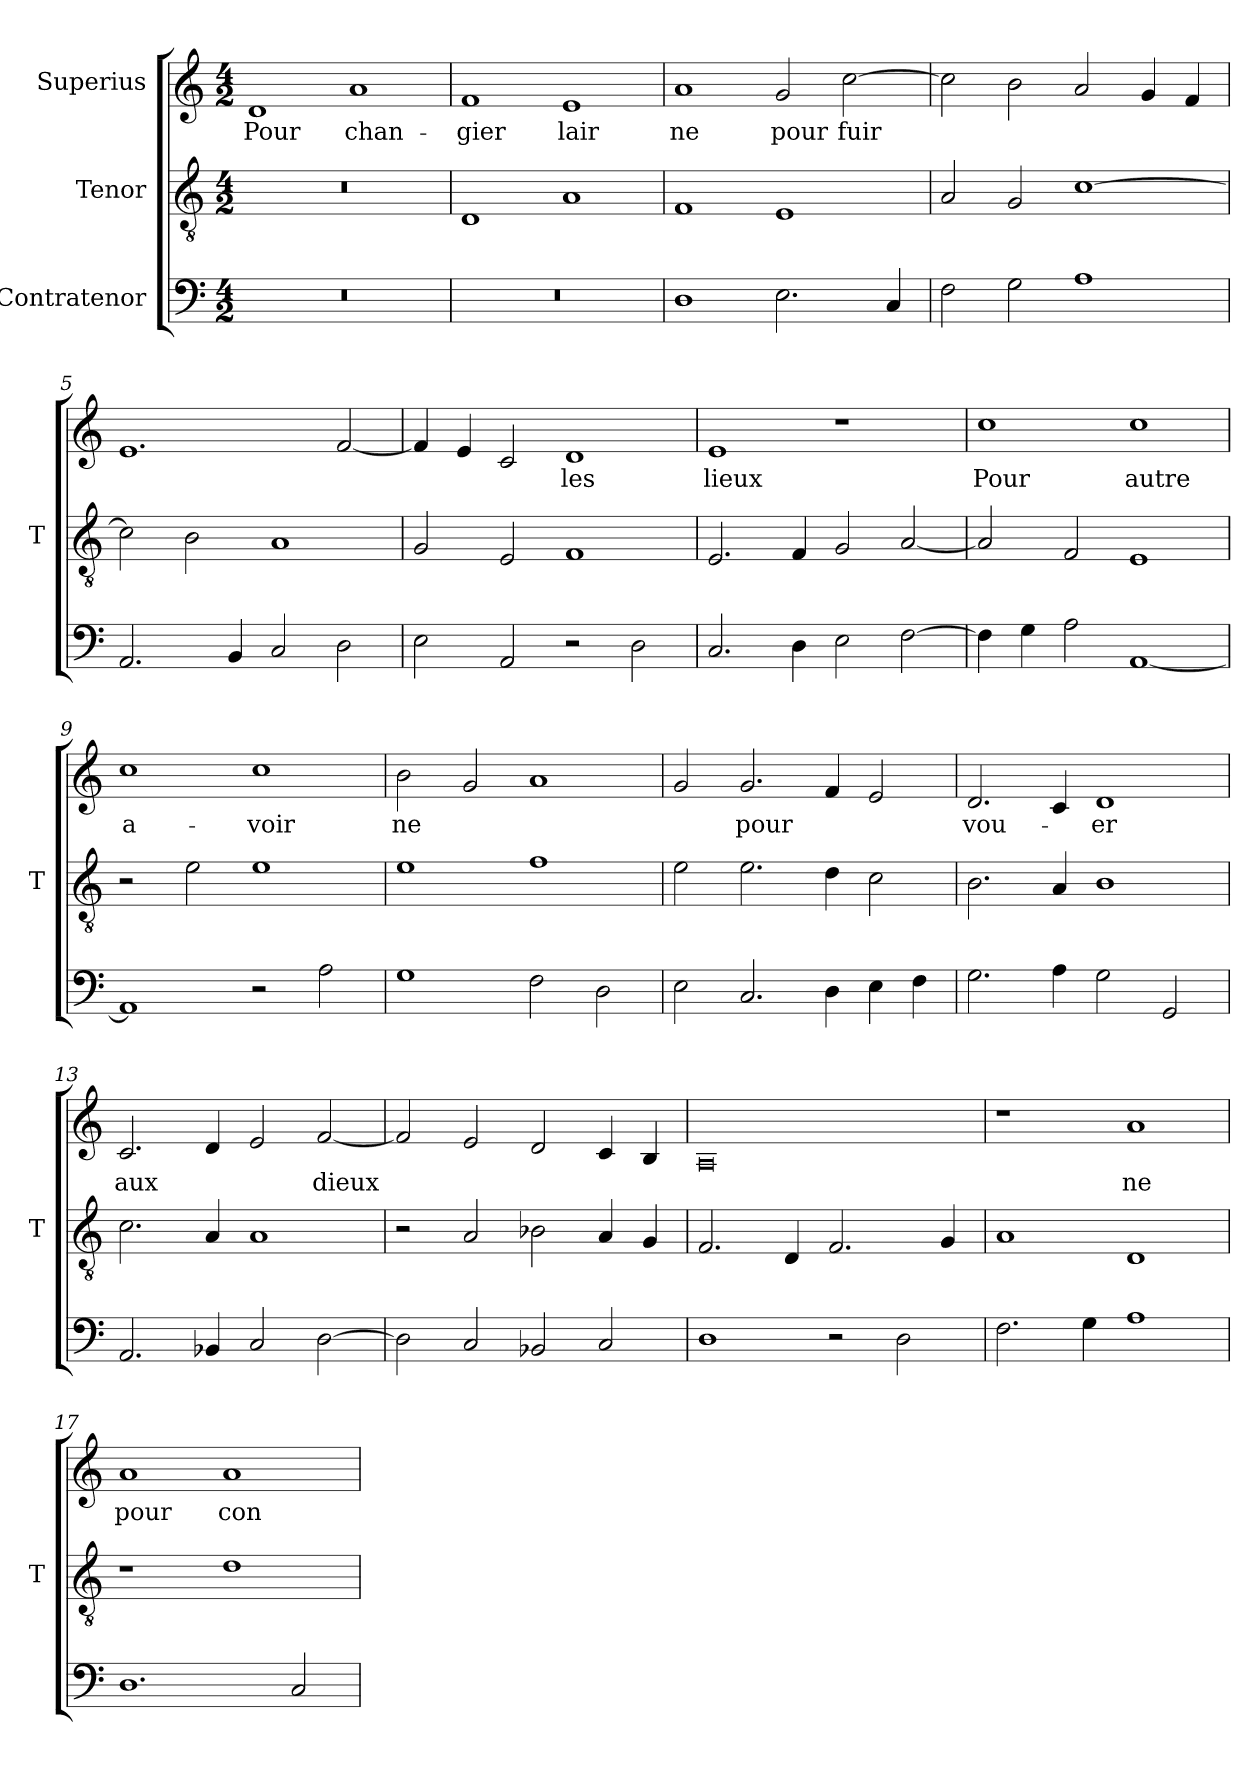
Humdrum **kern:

**kern	**kern	**kern	**text
*part3	*part2	*part1	*part1
*staff3	*staff2	*staff1	*staff1
*I"Contratenor	*I"Tenor	*I"Superius	*
*	*I'T	*	*
*clefF4	*clefGv2	*clefG2	*
*M4/2	*M4/2	*M4/2	*
=1	=1	=1	=1
0r	0r	1d	-Pour
.	.	1a	chan-
=2	=2	=2	=2
0r	1D	1f	-gier
.	1A	1e	-lair
=3	=3	=3	=3
1D	1F	1a	-ne
2.E	1E	2g	-pour
.	.	[2cc	-fuir
4C	.	.	.
=4	=4	=4	=4
2F	2A	2cc]	.
2G	2G	2b	.
1A	[1c	2a	.
.	.	4g	.
.	.	4f	.
=5	=5	=5	=5
2.AA	2c]	1.e	.
.	2B	.	.
4BB	.	.	.
2C	1A	.	.
2D	.	[2f	.
=6	=6	=6	=6
2E	2G	4f]	.
.	.	4e	.
2AA	2E	2c	.
2r	1F	1d	-les
2D	.	.	.
=7	=7	=7	=7
2.C	2.E	1e	-lieux
4D	4F	.	.
2E	2G	1r	.
[2F	[2A	.	.
=8	=8	=8	=8
4F]	2A]	1cc	-Pour
4G	.	.	.
2A	2F	.	.
[1AA	1E	1cc	-autre
=9	=9	=9	=9
1AA]	2r	1cc	a-
.	2e	.	.
2r	1e	1cc	-voir
2A	.	.	.
=10	=10	=10	=10
1G	1e	2b	-ne
.	.	2g	.
2F	1f	1a	.
2D	.	.	.
=11	=11	=11	=11
2E	2e	2g	.
2.C	2.e	2.g	-pour
4D	4d	4f	.
4E	2c	2e	.
4F	.	.	.
=12	=12	=12	=12
2.G	2.B	2.d	vou-
4A	4A	4c	.
2G	1B	1d	-er
2GG	.	.	.
=13	=13	=13	=13
2.AA	2.c	2.c	-aux
4BB-X	4A	4d	.
2C	1A	2e	.
[2D	.	[2f	-dieux
=14	=14	=14	=14
2D]	2r	2f]	.
2C	2A	2e	.
2BB-X	2B-X	2d	.
2C	4A	4c	.
.	4G	4B	.
=15	=15	=15	=15
1D	2.F	0A	.
.	4D	.	.
2r	2.F	.	.
2D	.	.	.
.	4G	.	.
=16	=16	=16	=16
2.F	1A	1r	.
4G	.	.	.
1A	1D	1a	-ne
=17	=17	=17	=17
1.D	1r	1a	-pour
.	1d	1a	con-
2C	.	.	.
=	=	=	=
*-	*-	*-	*-
